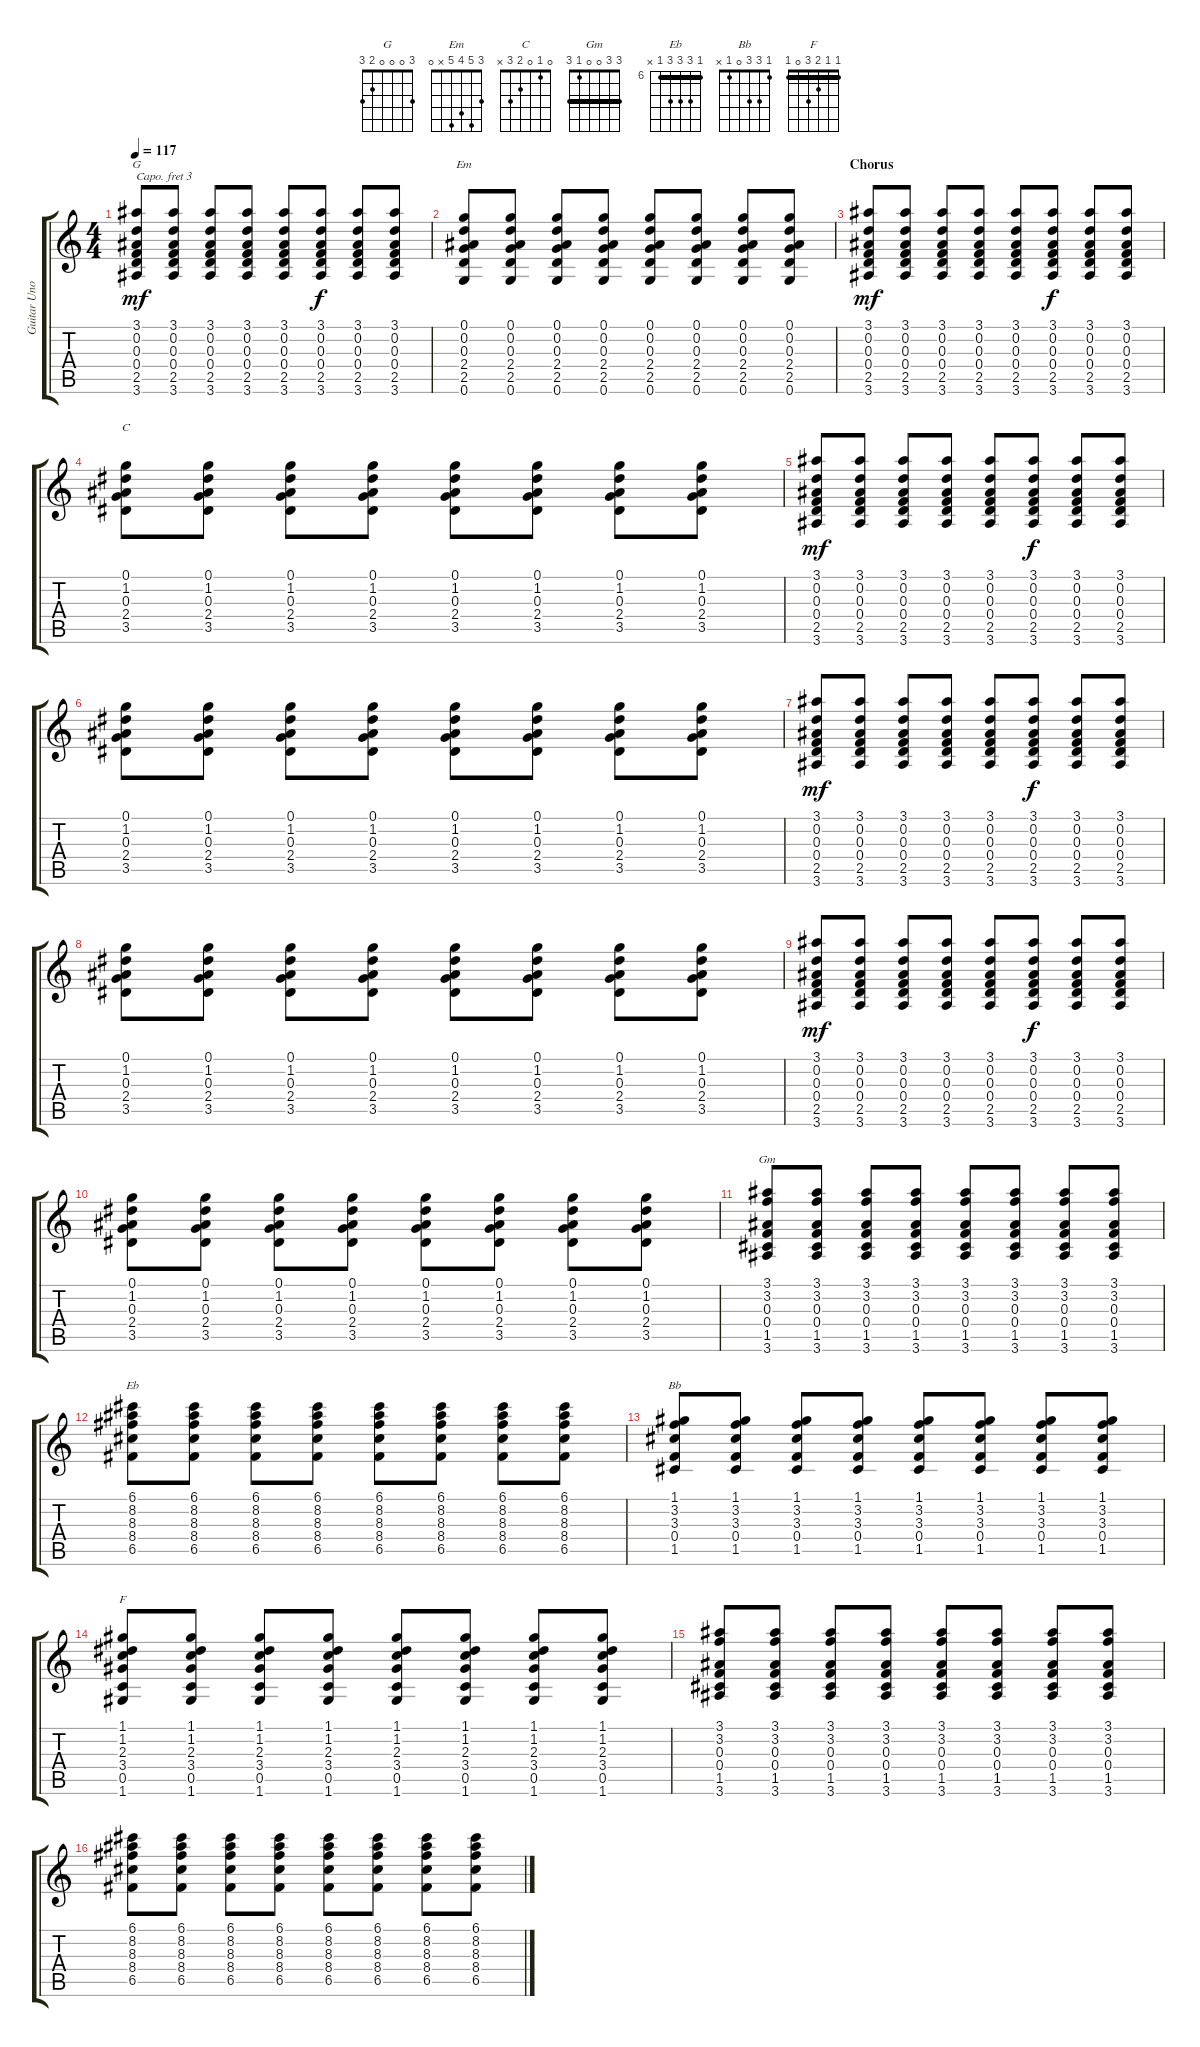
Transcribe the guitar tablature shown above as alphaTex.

\track ("Guitar Uno" "Guitar Uno") {instrument electricguitarclean}
\staff {score tabs}
\capo 3
\tuning (E4 B3 G3 D3 A2 E2) {hide}
\chord ("G" 3 0 0 0 2 3)
\chord ("Em" 3 5 4 5 x 0)
\chord ("C" 0 1 0 2 3 x)
\chord ("Gm" 3 3 0 0 1 3) {barre 3}
\chord ("Eb" 6 8 8 8 6 x) {firstfret 6 barre 6}
\chord ("Bb" 1 3 3 0 1 x)
\chord ("F" 1 1 2 3 0 1) {barre 1}
\ts (4 4)
\tempo 117
\clef g2
\ks c
(3.1 0.2 0.3 0.4 2.5 3.6).8{ch "G" dy mf} (3.1 0.2 0.3 0.4 2.5 3.6).8 (3.1 0.2 0.3 0.4 2.5 3.6).8 (3.1 0.2 0.3 0.4 2.5 3.6).8 (3.1 0.2 0.3 0.4 2.5 3.6).8 (3.1 0.2 0.3 0.4 2.5 3.6).8{dy f} (3.1 0.2 0.3 0.4 2.5 3.6).8 (3.1 0.2 0.3 0.4 2.5 3.6).8 |
(0.1 0.2 0.3 2.4 2.5 0.6).8{ch "Em"} (0.1 0.2 0.3 2.4 2.5 0.6).8 (0.1 0.2 0.3 2.4 2.5 0.6).8 (0.1 0.2 0.3 2.4 2.5 0.6).8 (0.1 0.2 0.3 2.4 2.5 0.6).8 (0.1 0.2 0.3 2.4 2.5 0.6).8 (0.1 0.2 0.3 2.4 2.5 0.6).8 (0.1 0.2 0.3 2.4 2.5 0.6).8 |
\section ("" "Chorus")
(3.1 0.2 0.3 0.4 2.5 3.6).8{dy mf} (3.1 0.2 0.3 0.4 2.5 3.6).8 (3.1 0.2 0.3 0.4 2.5 3.6).8 (3.1 0.2 0.3 0.4 2.5 3.6).8 (3.1 0.2 0.3 0.4 2.5 3.6).8 (3.1 0.2 0.3 0.4 2.5 3.6).8{dy f} (3.1 0.2 0.3 0.4 2.5 3.6).8 (3.1 0.2 0.3 0.4 2.5 3.6).8 |
(0.1 1.2 0.3 2.4 3.5).8{ch "C"} (0.1 1.2 0.3 2.4 3.5).8 (0.1 1.2 0.3 2.4 3.5).8 (0.1 1.2 0.3 2.4 3.5).8 (0.1 1.2 0.3 2.4 3.5).8 (0.1 1.2 0.3 2.4 3.5).8 (0.1 1.2 0.3 2.4 3.5).8 (0.1 1.2 0.3 2.4 3.5).8 |
(3.1 0.2 0.3 0.4 2.5 3.6).8{dy mf} (3.1 0.2 0.3 0.4 2.5 3.6).8 (3.1 0.2 0.3 0.4 2.5 3.6).8 (3.1 0.2 0.3 0.4 2.5 3.6).8 (3.1 0.2 0.3 0.4 2.5 3.6).8 (3.1 0.2 0.3 0.4 2.5 3.6).8{dy f} (3.1 0.2 0.3 0.4 2.5 3.6).8 (3.1 0.2 0.3 0.4 2.5 3.6).8 |
(0.1 1.2 0.3 2.4 3.5).8 (0.1 1.2 0.3 2.4 3.5).8 (0.1 1.2 0.3 2.4 3.5).8 (0.1 1.2 0.3 2.4 3.5).8 (0.1 1.2 0.3 2.4 3.5).8 (0.1 1.2 0.3 2.4 3.5).8 (0.1 1.2 0.3 2.4 3.5).8 (0.1 1.2 0.3 2.4 3.5).8 |
(3.1 0.2 0.3 0.4 2.5 3.6).8{dy mf} (3.1 0.2 0.3 0.4 2.5 3.6).8 (3.1 0.2 0.3 0.4 2.5 3.6).8 (3.1 0.2 0.3 0.4 2.5 3.6).8 (3.1 0.2 0.3 0.4 2.5 3.6).8 (3.1 0.2 0.3 0.4 2.5 3.6).8{dy f} (3.1 0.2 0.3 0.4 2.5 3.6).8 (3.1 0.2 0.3 0.4 2.5 3.6).8 |
(0.1 1.2 0.3 2.4 3.5).8 (0.1 1.2 0.3 2.4 3.5).8 (0.1 1.2 0.3 2.4 3.5).8 (0.1 1.2 0.3 2.4 3.5).8 (0.1 1.2 0.3 2.4 3.5).8 (0.1 1.2 0.3 2.4 3.5).8 (0.1 1.2 0.3 2.4 3.5).8 (0.1 1.2 0.3 2.4 3.5).8 |
(3.1 0.2 0.3 0.4 2.5 3.6).8{dy mf} (3.1 0.2 0.3 0.4 2.5 3.6).8 (3.1 0.2 0.3 0.4 2.5 3.6).8 (3.1 0.2 0.3 0.4 2.5 3.6).8 (3.1 0.2 0.3 0.4 2.5 3.6).8 (3.1 0.2 0.3 0.4 2.5 3.6).8{dy f} (3.1 0.2 0.3 0.4 2.5 3.6).8 (3.1 0.2 0.3 0.4 2.5 3.6).8 |
(0.1 1.2 0.3 2.4 3.5).8 (0.1 1.2 0.3 2.4 3.5).8 (0.1 1.2 0.3 2.4 3.5).8 (0.1 1.2 0.3 2.4 3.5).8 (0.1 1.2 0.3 2.4 3.5).8 (0.1 1.2 0.3 2.4 3.5).8 (0.1 1.2 0.3 2.4 3.5).8 (0.1 1.2 0.3 2.4 3.5).8 |
(3.1 3.2 0.3 0.4 1.5 3.6).8{ch "Gm"} (3.1 3.2 0.3 0.4 1.5 3.6).8 (3.1 3.2 0.3 0.4 1.5 3.6).8 (3.1 3.2 0.3 0.4 1.5 3.6).8 (3.1 3.2 0.3 0.4 1.5 3.6).8 (3.1 3.2 0.3 0.4 1.5 3.6).8 (3.1 3.2 0.3 0.4 1.5 3.6).8 (3.1 3.2 0.3 0.4 1.5 3.6).8 |
(6.1 8.2 8.3 8.4 6.5).8{ch "Eb"} (6.1 8.2 8.3 8.4 6.5).8 (6.1 8.2 8.3 8.4 6.5).8 (6.1 8.2 8.3 8.4 6.5).8 (6.1 8.2 8.3 8.4 6.5).8 (6.1 8.2 8.3 8.4 6.5).8 (6.1 8.2 8.3 8.4 6.5).8 (6.1 8.2 8.3 8.4 6.5).8 |
(1.1 3.2 3.3 0.4 1.5).8{ch "Bb"} (1.1 3.2 3.3 0.4 1.5).8 (1.1 3.2 3.3 0.4 1.5).8 (1.1 3.2 3.3 0.4 1.5).8 (1.1 3.2 3.3 0.4 1.5).8 (1.1 3.2 3.3 0.4 1.5).8 (1.1 3.2 3.3 0.4 1.5).8 (1.1 3.2 3.3 0.4 1.5).8 |
(1.1 1.2 2.3 3.4 0.5 1.6).8{ch "F"} (1.1 1.2 2.3 3.4 0.5 1.6).8 (1.1 1.2 2.3 3.4 0.5 1.6).8 (1.1 1.2 2.3 3.4 0.5 1.6).8 (1.1 1.2 2.3 3.4 0.5 1.6).8 (1.1 1.2 2.3 3.4 0.5 1.6).8 (1.1 1.2 2.3 3.4 0.5 1.6).8 (1.1 1.2 2.3 3.4 0.5 1.6).8 |
(3.1 3.2 0.3 0.4 1.5 3.6).8 (3.1 3.2 0.3 0.4 1.5 3.6).8 (3.1 3.2 0.3 0.4 1.5 3.6).8 (3.1 3.2 0.3 0.4 1.5 3.6).8 (3.1 3.2 0.3 0.4 1.5 3.6).8 (3.1 3.2 0.3 0.4 1.5 3.6).8 (3.1 3.2 0.3 0.4 1.5 3.6).8 (3.1 3.2 0.3 0.4 1.5 3.6).8 |
(6.1 8.2 8.3 8.4 6.5).8 (6.1 8.2 8.3 8.4 6.5).8 (6.1 8.2 8.3 8.4 6.5).8 (6.1 8.2 8.3 8.4 6.5).8 (6.1 8.2 8.3 8.4 6.5).8 (6.1 8.2 8.3 8.4 6.5).8 (6.1 8.2 8.3 8.4 6.5).8 (6.1 8.2 8.3 8.4 6.5).8
